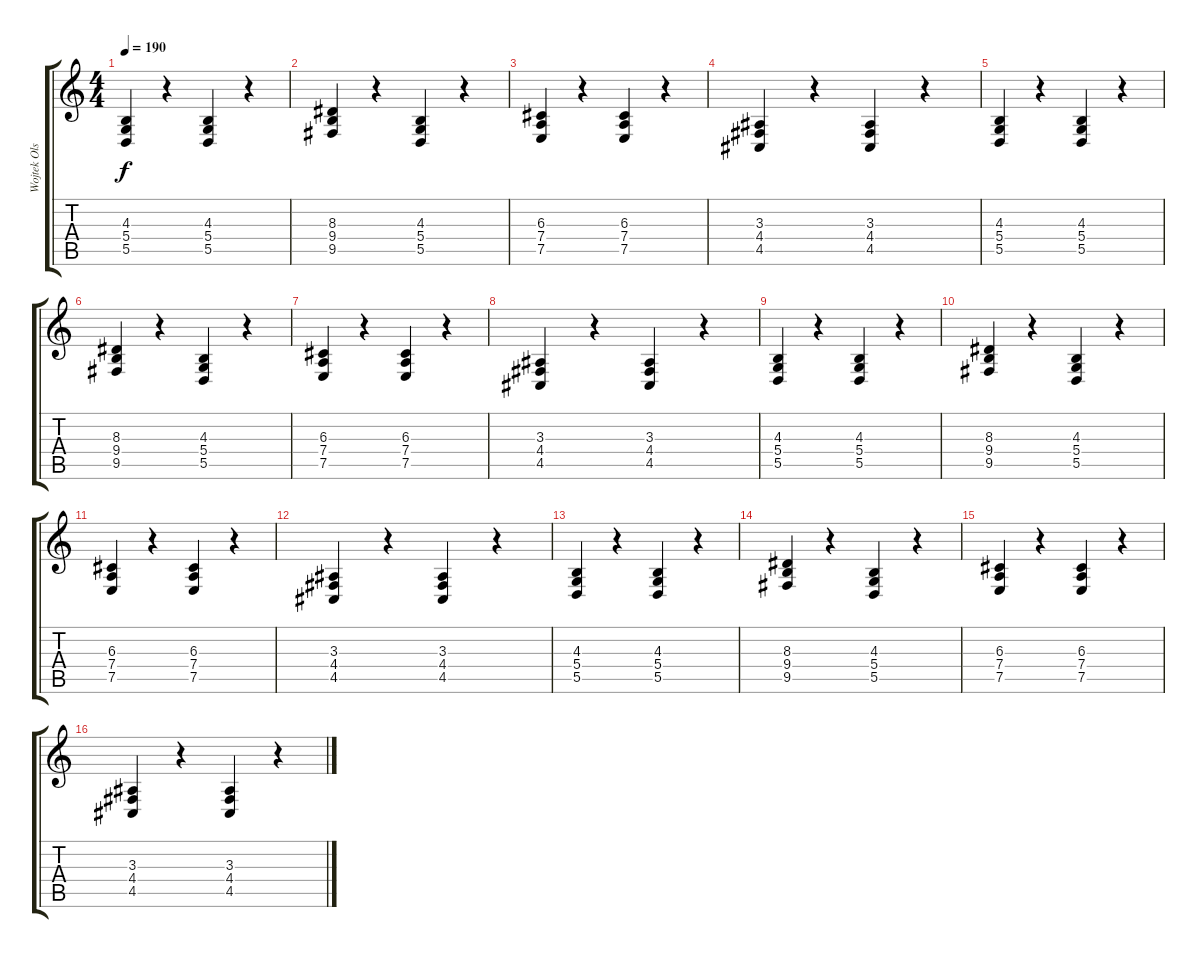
\track ("Wojtek Olszak" "Wojtek Ols") {instrument acousticgrandpiano}
\staff {score tabs}
\tuning (E4 B3 G3 D3 A2 E2) {hide}
\ts (4 4)
\tempo 190
\clef g2
\ks c
(4.3 5.4 5.5).4{dy f} r.4 (4.3 5.4 5.5).4 r.4 |
(8.3 9.4 9.5).4 r.4 (4.3 5.4 5.5).4 r.4 |
(6.3 7.4 7.5).4 r.4 (6.3 7.4 7.5).4 r.4 |
(3.3 4.4 4.5).4 r.4 (3.3 4.4 4.5).4 r.4 |
(4.3 5.4 5.5).4 r.4 (4.3 5.4 5.5).4 r.4 |
(8.3 9.4 9.5).4 r.4 (4.3 5.4 5.5).4 r.4 |
(6.3 7.4 7.5).4 r.4 (6.3 7.4 7.5).4 r.4 |
(3.3 4.4 4.5).4 r.4 (3.3 4.4 4.5).4 r.4 |
(4.3 5.4 5.5).4 r.4 (4.3 5.4 5.5).4 r.4 |
(8.3 9.4 9.5).4 r.4 (4.3 5.4 5.5).4 r.4 |
(6.3 7.4 7.5).4 r.4 (6.3 7.4 7.5).4 r.4 |
(3.3 4.4 4.5).4 r.4 (3.3 4.4 4.5).4 r.4 |
(4.3 5.4 5.5).4 r.4 (4.3 5.4 5.5).4 r.4 |
(8.3 9.4 9.5).4 r.4 (4.3 5.4 5.5).4 r.4 |
(6.3 7.4 7.5).4 r.4 (6.3 7.4 7.5).4 r.4 |
(3.3 4.4 4.5).4 r.4 (3.3 4.4 4.5).4 r.4
